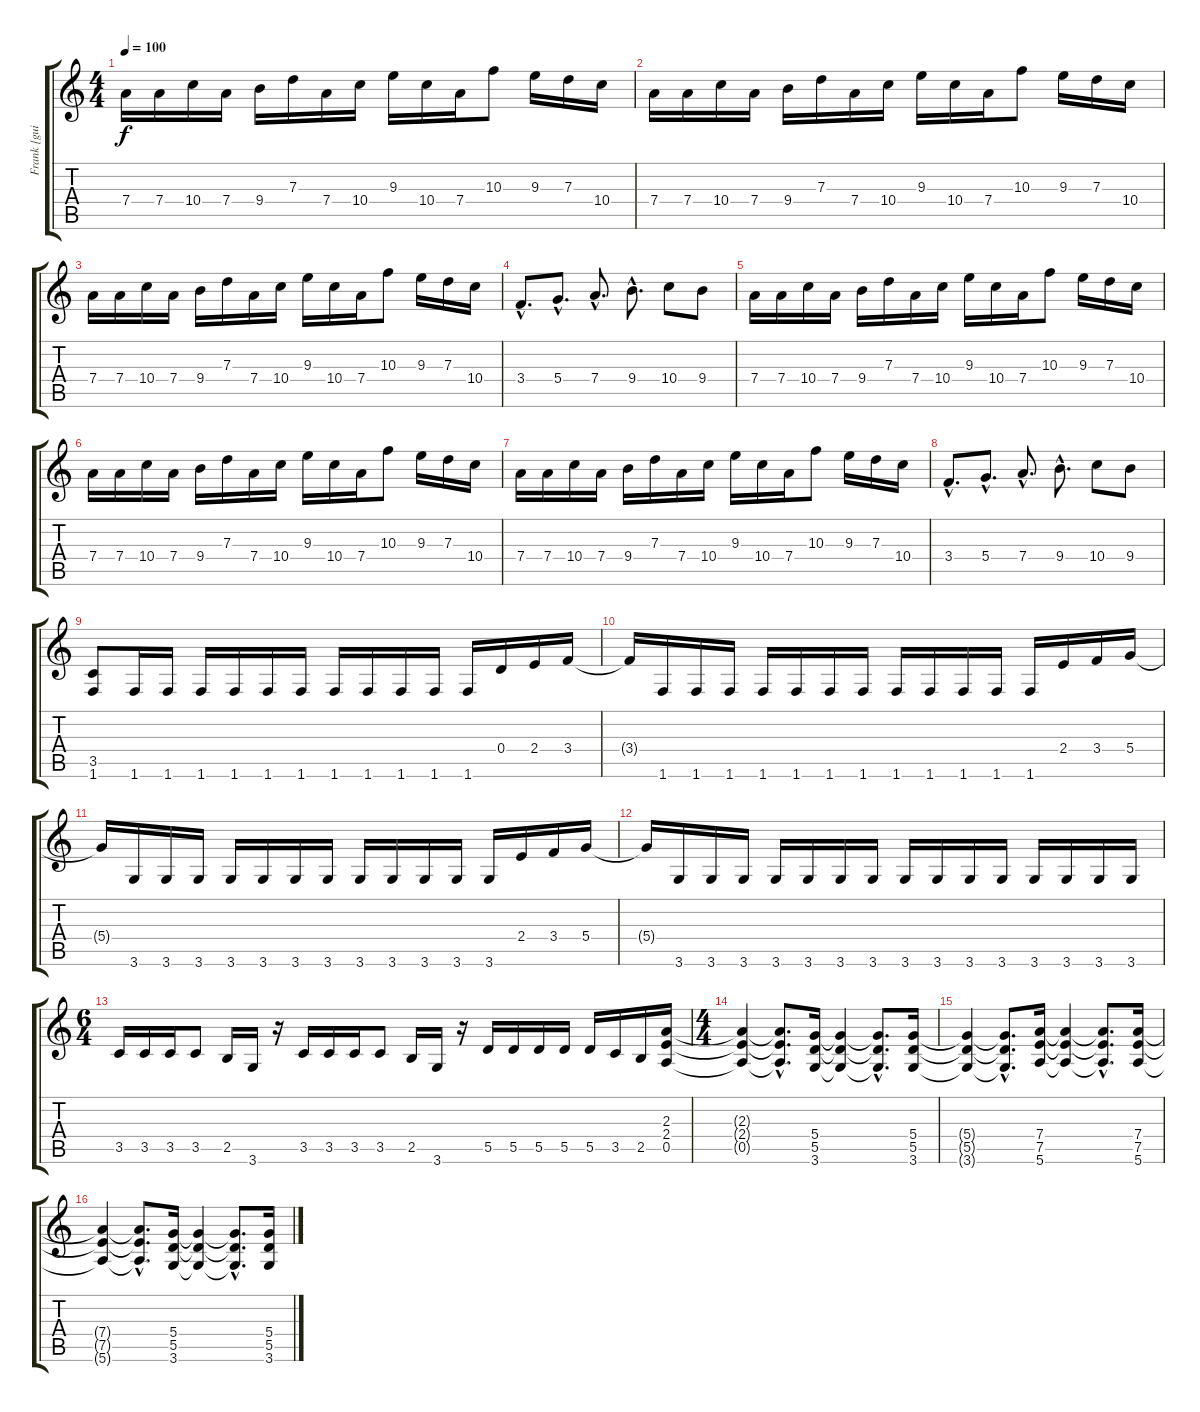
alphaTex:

\track ("Frank [guitarra]" "Frank [gui") {instrument overdrivenguitar}
\staff {score tabs}
\tuning (E4 B3 G3 D3 A2 E2) {hide}
\ts (4 4)
\tempo 100
\clef g2
\ks c
7.4.16{dy f instrument overdrivenguitar} 7.4.16 10.4.16 7.4.16 9.4.16 7.3.16 7.4.16 10.4.16 9.3.16 10.4.16 7.4.16 10.3.8 9.3.16 7.3.16 10.4.16 |
7.4.16 7.4.16 10.4.16 7.4.16 9.4.16 7.3.16 7.4.16 10.4.16 9.3.16 10.4.16 7.4.16 10.3.8 9.3.16 7.3.16 10.4.16 |
7.4.16 7.4.16 10.4.16 7.4.16 9.4.16 7.3.16 7.4.16 10.4.16 9.3.16 10.4.16 7.4.16 10.3.8 9.3.16 7.3.16 10.4.16 |
3.4{hac}.8{d} 5.4{hac}.8{d} 7.4{hac}.8{d} 9.4{hac}.8{d} 10.4.8 9.4.8 |
7.4.16 7.4.16 10.4.16 7.4.16 9.4.16 7.3.16 7.4.16 10.4.16 9.3.16 10.4.16 7.4.16 10.3.8 9.3.16 7.3.16 10.4.16 |
7.4.16 7.4.16 10.4.16 7.4.16 9.4.16 7.3.16 7.4.16 10.4.16 9.3.16 10.4.16 7.4.16 10.3.8 9.3.16 7.3.16 10.4.16 |
7.4.16 7.4.16 10.4.16 7.4.16 9.4.16 7.3.16 7.4.16 10.4.16 9.3.16 10.4.16 7.4.16 10.3.8 9.3.16 7.3.16 10.4.16 |
3.4{hac}.8{d} 5.4{hac}.8{d} 7.4{hac}.8{d} 9.4{hac}.8{d} 10.4.8 9.4.8 |
(3.5 1.6).8 1.6.16 1.6.16 1.6.16 1.6.16 1.6.16 1.6.16 1.6.16 1.6.16 1.6.16 1.6.16 1.6.16 0.4.16 2.4.16 3.4.16 |
3.4{t}.16 1.6.16 1.6.16 1.6.16 1.6.16 1.6.16 1.6.16 1.6.16 1.6.16 1.6.16 1.6.16 1.6.16 1.6.16 2.4.16 3.4.16 5.4.16 |
5.4{t}.16 3.6.16 3.6.16 3.6.16 3.6.16 3.6.16 3.6.16 3.6.16 3.6.16 3.6.16 3.6.16 3.6.16 3.6.16 2.4.16 3.4.16 5.4.16 |
5.4{t}.16 3.6.16 3.6.16 3.6.16 3.6.16 3.6.16 3.6.16 3.6.16 3.6.16 3.6.16 3.6.16 3.6.16 3.6.16 3.6.16 3.6.16 3.6.16 |
\ts (6 4)
3.5.16 3.5.16 3.5.16 3.5.8 2.5.16 3.6.16 r.16 3.5.16 3.5.16 3.5.16 3.5.8 2.5.16 3.6.16 r.16 5.5.16 5.5.16 5.5.16 5.5.16 5.5.16 3.5.16 2.5.16 (2.3 2.4 0.5).16 |
\ts (4 4)
(2.3{t} 2.4{t} 0.5{t}).4 (2.3{hac t} 2.4{hac t} 0.5{hac t}).8{d} (5.4 5.5 3.6).16 (5.4{t} 5.5{t} 3.6{t}).4 (5.4{hac t} 5.5{hac t} 3.6{hac t}).8{d} (5.4 5.5 3.6).16 |
(5.4{t} 5.5{t} 3.6{t}).4 (5.4{hac t} 5.5{hac t} 3.6{hac t}).8{d} (7.4 7.5 5.6).16 (7.4{t} 7.5{t} 5.6{t}).4 (7.4{hac t} 7.5{hac t} 5.6{hac t}).8{d} (7.4 7.5 5.6).16 |
(7.4{t} 7.5{t} 5.6{t}).4 (7.4{hac t} 7.5{hac t} 5.6{hac t}).8{d} (5.4 5.5 3.6).16 (5.4{t} 5.5{t} 3.6{t}).4 (5.4{hac t} 5.5{hac t} 3.6{hac t}).8{d} (5.4 5.5 3.6).16
